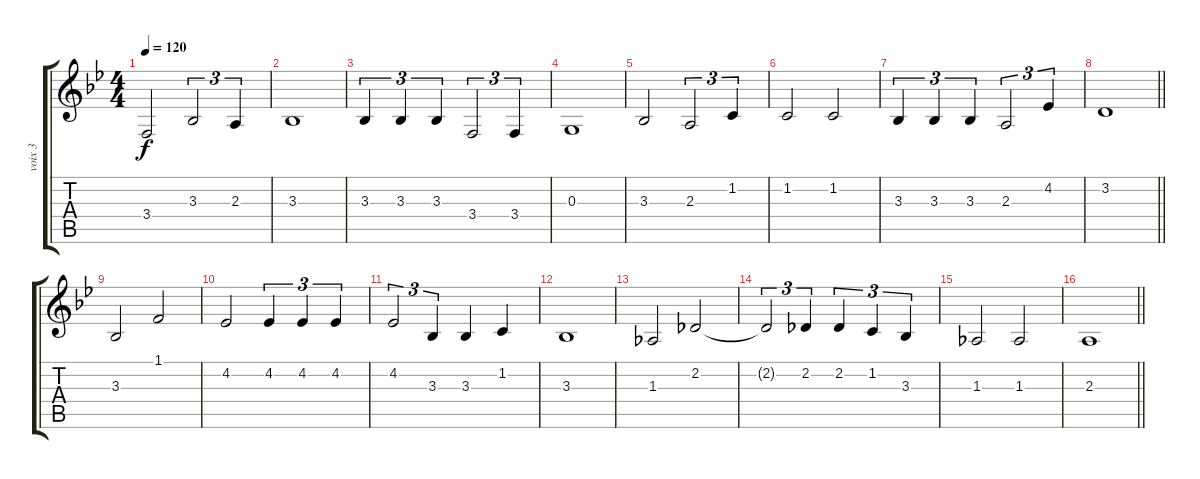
\track ("voix 3" "voix 3") {instrument choiraahs}
\staff {score tabs}
\tuning (E4 B3 G3 D3 A2 E2) {hide}
\ts (4 4)
\tempo 120
\clef g2
\ks bb
3.4.2{dy f} 3.3.2{tu (3 2)} 2.3.4{tu (3 2)} |
3.3.1 |
3.3.4{tu (3 2)} 3.3.4{tu (3 2)} 3.3.4{tu (3 2)} 3.4.2{tu (3 2)} 3.4.4{tu (3 2)} |
0.3.1 |
3.3.2 2.3.2{tu (3 2)} 1.2.4{tu (3 2)} |
1.2.2 1.2.2 |
3.3.4{tu (3 2)} 3.3.4{tu (3 2)} 3.3.4{tu (3 2)} 2.3.2{tu (3 2)} 4.2.4{tu (3 2)} |
\barLineRight lightlight
3.2.1 |
3.3.2 1.1.2 |
4.2.2 4.2.4{tu (3 2)} 4.2.4{tu (3 2)} 4.2.4{tu (3 2)} |
4.2.2{tu (3 2)} 3.3.4{tu (3 2)} 3.3.4 1.2.4 |
3.3.1 |
1.3.2 2.2.2 |
2.2{t}.2{tu (3 2)} 2.2.4{tu (3 2)} 2.2.4{tu (3 2)} 1.2.4{tu (3 2)} 3.3.4{tu (3 2)} |
1.3.2 1.3.2 |
\barLineRight lightlight
2.3.1
